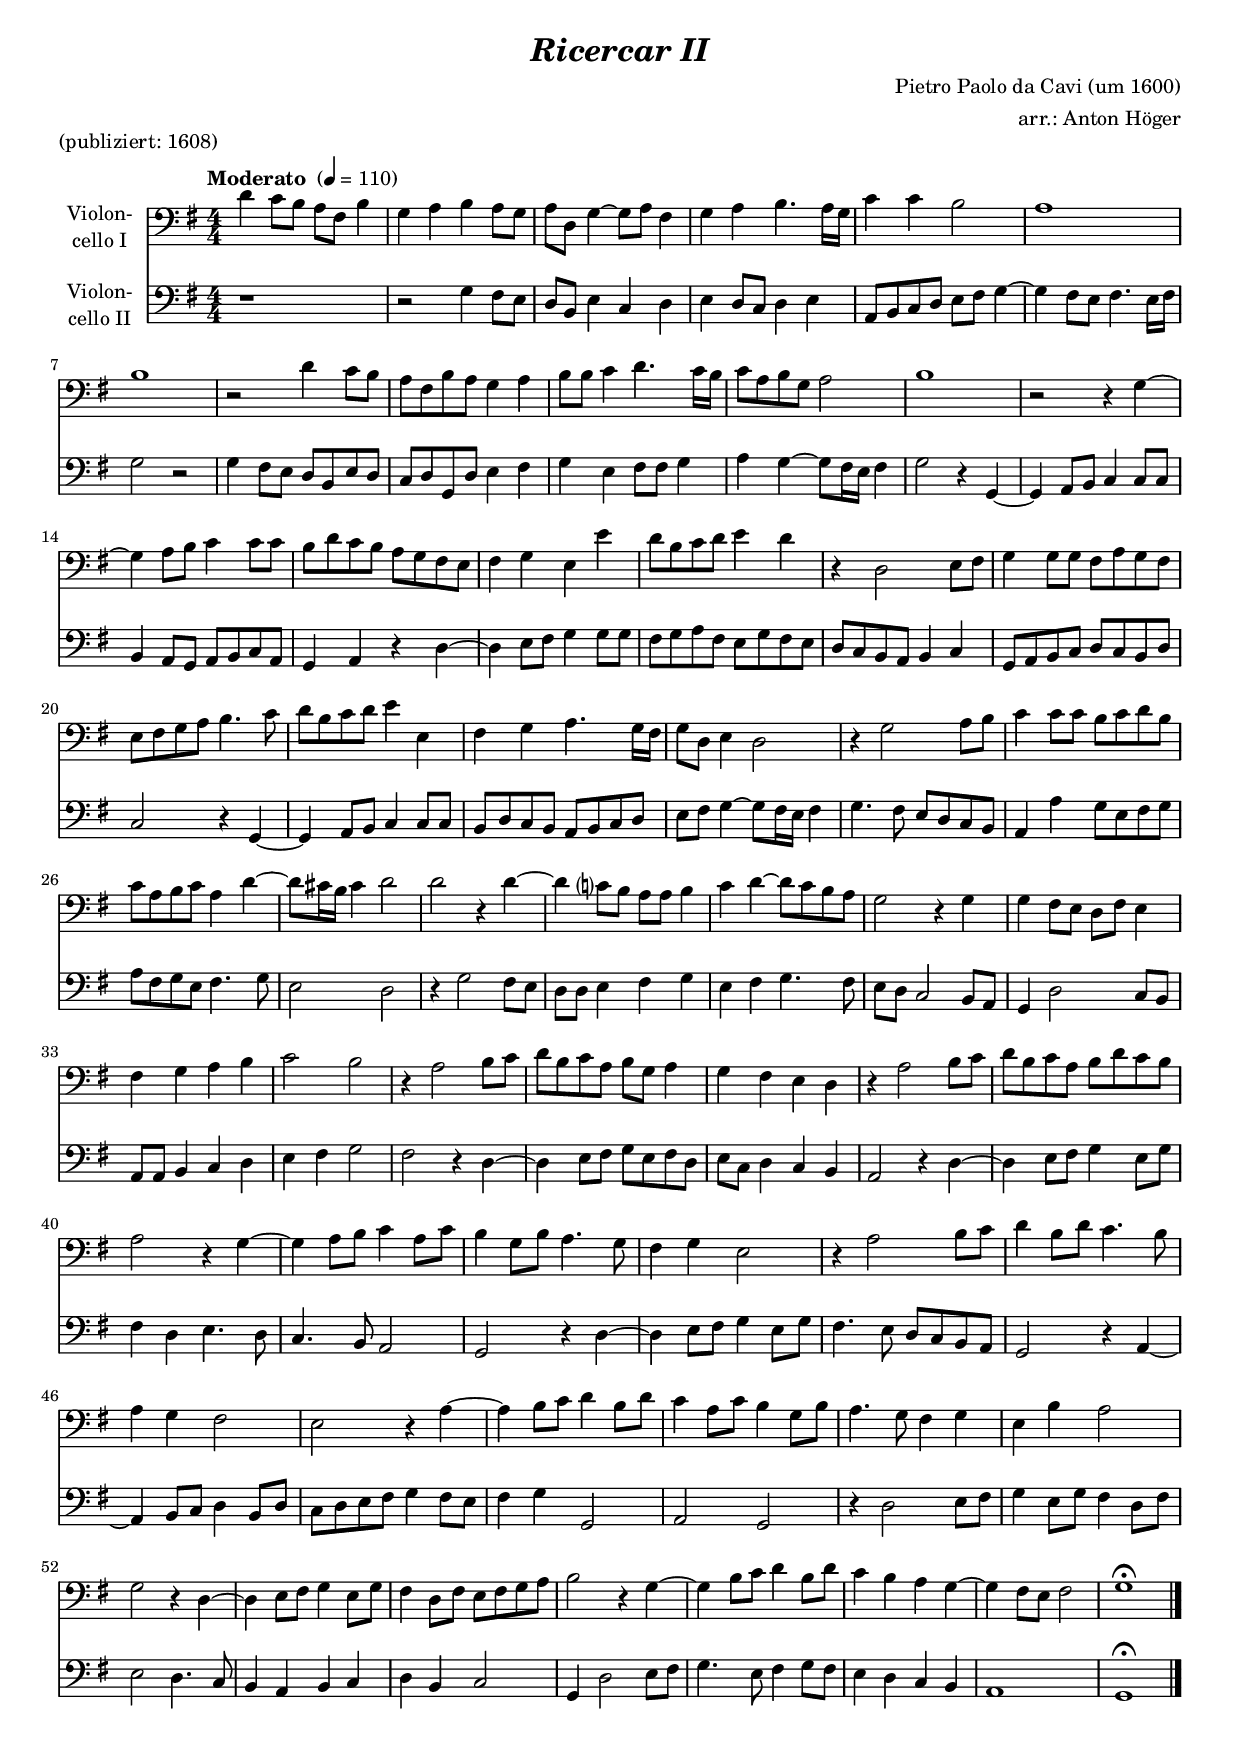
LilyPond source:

\version "2.18.2"
\include "deutsch.ly"

#(set-global-staff-size 17.5)

\header {
  title     = \markup \bold \italic "Ricercar II"
  composer  = "Pietro Paolo da Cavi (um 1600)"
  arranger  = "arr.: Anton Höger"
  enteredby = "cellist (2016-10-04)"
  piece     = "(publiziert: 1608)"
}

voiceconsts = {
  \key d \major
  \time 4/4
  \clef "bass"
  \tempo "Moderato " 4=110
  \numericTimeSignature
%  \compressFullBarRests
%  \set tupletSpannerDuration = #(ly:make-moment 1 4)
  % Set default beaming cor all staves
%  \set Timing.beamExceptions = #'()
%  \set Timing.baseMoment     = #(ly:make-moment 3 8)
%  \set Timing.beatStructure  = #'(1 1)
}

mist = "string ensemble 1"
%miba = "trombone"
miba = "bassoon"
%mivc = "trombone"
mikl = "concertina"
%miba = "electric bass (finger)"

va = \relative c'' {
  \voiceconsts

  a4 g8 fis e cis fis4
  d e fis e8 d
  e a, d4~ d8 e cis4
  d e fis4. e16 d

  g4 g fis2
  e1
  fis
  r2 a4 g8 fis
  e cis fis e d4 e

  fis8 fis g4 a4. g16 fis
  g8 e fis d e2
  fis1
  r2 r4 d~
  d e8 fis g4 g8 g

  fis a g fis e d cis h
  cis4 d h h'
  a8 fis g a h4 a
  r a,2 h8 cis

  d4 d8 d cis e d cis
  h cis d e fis4. g8
  a fis g a h4 h,
  cis d e4. d16 cis

  d8 a h4 a2
  r4 d2 e8 fis
  g4 g8 g fis g a fis
  g e fis g e4 a~

  a8 gis16 fis gis4 a2
  a r4 a~
  a g?8 fis e e fis4
  g a~ a8 g fis e
  d2 r4 d

  d cis8 h a cis h4
  cis d e fis
  g2 fis
  r4 e2 fis8 g
  a fis g e fis d e4

  d cis h a
  r e'2 fis8 g
  a fis g e fis a g fis
  e2 r4 d~
  d e8 fis g4 e8 g

  fis4 d8 fis e4. d8
  cis4 d h2
  r4 e2 fis8 g
  a4 fis8 a g4. fis8
  e4 d cis2

  h r4 e~
  e fis8 g a4 fis8 a
  g4 e8 g fis4 d8 fis
  e4. d8 cis4 d
  h fis' e2

  d r4 a~
  a h8 cis d4 h8 d
  cis4 a8 cis h cis d e
  fis2 r4 d~
  d fis8 g a4 fis8 a

  g4 fis e d~
  d cis8 h cis2
  d1\fermata \bar "|."
}

vb = \relative c' {
  \voiceconsts

  r1
  r2 d4 cis8 h
  a fis h4 g a
  h a8 g a4 h

  e,8 fis g a h cis d4~
  d cis8 h cis4. h16 cis
  d2 r
  d4 cis8 h a fis h a
  g a d, a' h4 cis

  d h cis8 cis d4
  e d~ d8 cis16 h cis4
  d2 r4 d,~
  d e8 fis g4 g8 g
  fis4 e8 d e fis g e

  d4 e r a~
  a h8 cis d4 d8 d
  cis d e cis h d cis h
  a g fis e fis4 g

  d8 e fis g a g fis a
  g2 r4 d~
  d e8 fis g4 g8 g
  fis a g fis e fis g a

  h cis d4~ d8 cis16 h cis4
  d4. cis8 h a g fis
  e4 e' d8 h cis d
  e cis d h cis4. d8

  h2 a
  r4 d2 cis8 h
  a a h4 cis d
  h cis d4. cis8
  h a g2 fis8 e

  d4 a'2 g8 fis
  e e fis4 g a
  h cis d2
  cis r4 a~
  a h8 cis d h cis a

  h g a4 g fis
  e2 r4 a~
  a h8 cis d4 h8 d
  cis4 a h4. a8
  g4. fis8 e2

  d r4 a'~
  a h8 cis d4 h8 d
  cis4. h8 a g fis e
  d2 r4 e~
  e fis8 g a4 fis8 a

  g a h cis d4 cis8 h
  cis4 d d,2
  e d
  r4 a'2 h8 cis
  d4 h8 d cis4 a8 cis

  h2 a4. g8
  fis4 e fis g
  a fis g2
  d4 a'2 h8 cis
  d4. h8 cis4 d8 cis

  h4 a g fis
  e1
  d\fermata \bar "|."
}


music = <<
      \new Staff {
        \set Staff.midiInstrument = \miba
        \set Staff.instrumentName = \markup \center-column { "Violon-" "cello I" }
        \transpose d g, { \va }
      }

      \new Staff {
        \set Staff.midiInstrument = \miba
        \set Staff.instrumentName = \markup \center-column { "Violon-" "cello II" }
        \transpose d g, { \vb }
      }
>>

\book {
  \score {
   \music
    \layout {}
  }

  \score {
    \unfoldRepeats \music

    \midi {
      \context {
        \Score
      }
    }
  }
}
